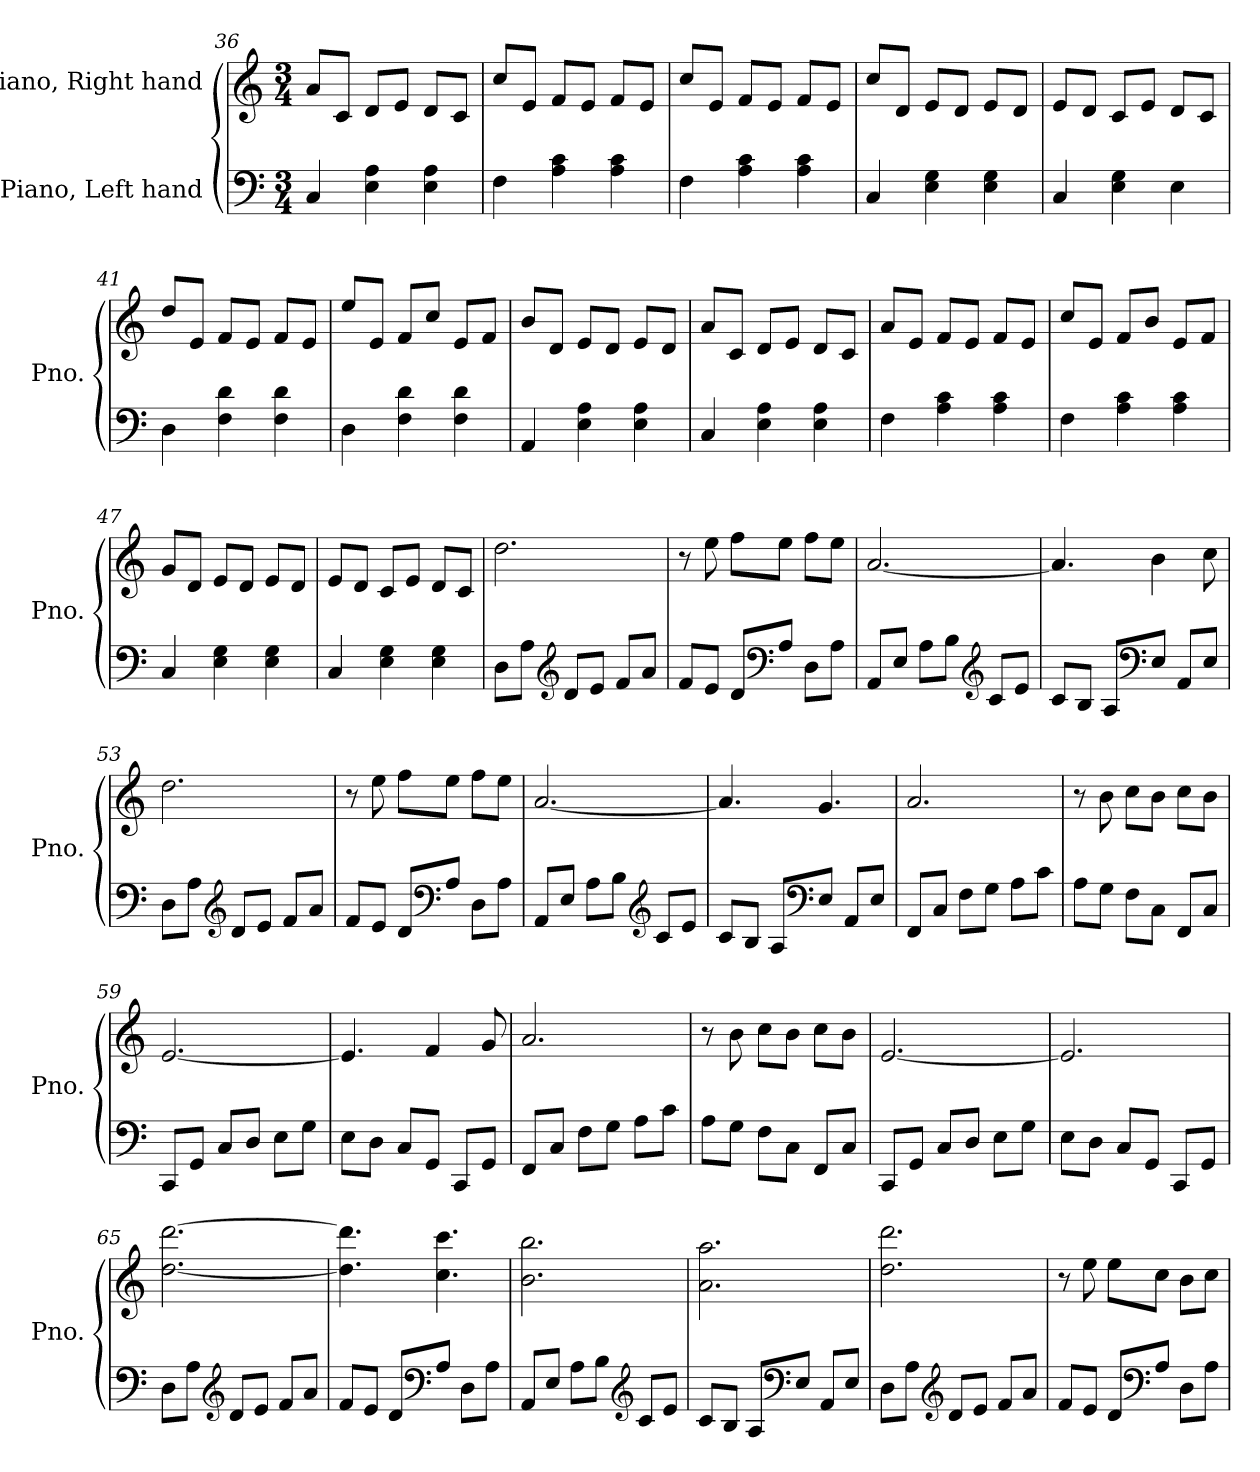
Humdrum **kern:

**kern	**kern
*part2	*part1
*staff2	*staff1
*I"Piano, Left hand	*I"Piano, Right hand
*I'Pno.	*I'Pno.
*clefF4	*clefG2
*k[]	*k[]
*M3/4	*M3/4
=36	=36
4C/	8a/L
.	8c/J
4E\ 4A\	8d/L
.	8e/J
4E\ 4A\	8d/L
.	8c/J
=37	=37
4F\	8cc/L
.	8e/J
4A\ 4c\	8f/L
.	8e/J
4A\ 4c\	8f/L
.	8e/J
=38	=38
4F\	8cc/L
.	8e/J
4A\ 4c\	8f/L
.	8e/J
4A\ 4c\	8f/L
.	8e/J
!!LO:LB:g=z
=39	=39
4C/	8cc/L
.	8d/J
4E\ 4G\	8e/L
.	8d/J
4E\ 4G\	8e/L
.	8d/J
=40	=40
4C/	8e/L
.	8d/J
4E\ 4G\	8c/L
.	8e/J
4E\	8d/L
.	8c/J
=41	=41
4D\	8dd/L
.	8e/J
4F\ 4d\	8f/L
.	8e/J
4F\ 4d\	8f/L
.	8e/J
=42	=42
4D\	8ee/L
.	8e/J
4F\ 4d\	8f/L
.	8cc/J
4F\ 4d\	8e/L
.	8f/J
=43	=43
4AA/	8b/L
.	8d/J
4E\ 4A\	8e/L
.	8d/J
4E\ 4A\	8e/L
.	8d/J
=44	=44
4C/	8a/L
.	8c/J
4E\ 4A\	8d/L
.	8e/J
4E\ 4A\	8d/L
.	8c/J
!!LO:LB:g=z
=45	=45
4F\	8a/L
.	8e/J
4A\ 4c\	8f/L
.	8e/J
4A\ 4c\	8f/L
.	8e/J
=46	=46
4F\	8cc/L
.	8e/J
4A\ 4c\	8f/L
.	8b/J
4A\ 4c\	8e/L
.	8f/J
=47	=47
4C/	8g/L
.	8d/J
4E\ 4G\	8e/L
.	8d/J
4E\ 4G\	8e/L
.	8d/J
=48	=48
4C/	8e/L
.	8d/J
4E\ 4G\	8c/L
.	8e/J
4E\ 4G\	8d/L
.	8c/J
=49	=49
8D\L	2.dd\
8A\J	.
*clefG2	*
8d/L	.
8e/J	.
8f/L	.
8a/J	.
=50	=50
8f/L	8r
8e/J	8ee\
8d/L	8ff\L
*clefF4	*
8A/J	8ee\J
8D\L	8ff\L
8A\J	8ee\J
!!LO:PB:g=z
=51	=51
8AA/L	[2.a/
8E/J	.
8A\L	.
8B\J	.
*clefG2	*
8c/L	.
8e/J	.
=52	=52
8c/L	4.a/]
8B/J	.
8A/L	.
*clefF4	*
8E/J	4b\
8AA/L	.
8E/J	8cc\
=53	=53
8D\L	2.dd\
8A\J	.
*clefG2	*
8d/L	.
8e/J	.
8f/L	.
8a/J	.
=54	=54
8f/L	8r
8e/J	8ee\
8d/L	8ff\L
*clefF4	*
8A/J	8ee\J
8D\L	8ff\L
8A\J	8ee\J
=55	=55
8AA/L	[2.a/
8E/J	.
8A\L	.
8B\J	.
*clefG2	*
8c/L	.
8e/J	.
!!LO:LB:g=z
=56	=56
8c/L	4.a/]
8B/J	.
8A/L	.
*clefF4	*
8E/J	4.g/
8AA/L	.
8E/J	.
=57	=57
8FF/L	2.a/
8C/J	.
8F\L	.
8G\J	.
8A\L	.
8c\J	.
=58	=58
8A\L	8r
8G\J	8b\
8F\L	8cc\L
8C\J	8b\J
8FF/L	8cc\L
8C/J	8b\J
=59	=59
8CC/L	[2.e/
8GG/J	.
8C/L	.
8D/J	.
8E\L	.
8G\J	.
=60	=60
8E\L	4.e/]
8D\J	.
8C/L	.
8GG/J	4f/
8CC/L	.
8GG/J	8g/
=61	=61
8FF/L	2.a/
8C/J	.
8F\L	.
8G\J	.
8A\L	.
8c\J	.
!!LO:LB:g=z
=62	=62
8A\L	8r
8G\J	8b\
8F\L	8cc\L
8C\J	8b\J
8FF/L	8cc\L
8C/J	8b\J
=63	=63
8CC/L	[2.e/
8GG/J	.
8C/L	.
8D/J	.
8E\L	.
8G\J	.
=64	=64
8E\L	2.e/]
8D\J	.
8C/L	.
8GG/J	.
8CC/L	.
8GG/J	.
=65	=65
8D\L	[2.dd\ [2.ddd\
8A\J	.
*clefG2	*
8d/L	.
8e/J	.
8f/L	.
8a/J	.
=66	=66
8f/L	4.dd\] 4.ddd\]
8e/J	.
8d/L	.
*clefF4	*
8A/J	4.cc\ 4.ccc\
8D\L	.
8A\J	.
!!LO:LB:g=z
=67	=67
8AA/L	2.b\ 2.bb\
8E/J	.
8A\L	.
8B\J	.
*clefG2	*
8c/L	.
8e/J	.
=68	=68
8c/L	2.a\ 2.aa\
8B/J	.
8A/L	.
*clefF4	*
8E/J	.
8AA/L	.
8E/J	.
=69	=69
8D\L	2.dd\ 2.ddd\
8A\J	.
*clefG2	*
8d/L	.
8e/J	.
8f/L	.
8a/J	.
=70	=70
8f/L	8r
8e/J	8ee\
8d/L	8ee\L
*clefF4	*
8A/J	8cc\J
8D\L	8b\L
8A\J	8cc\J
=	=
*-	*-
